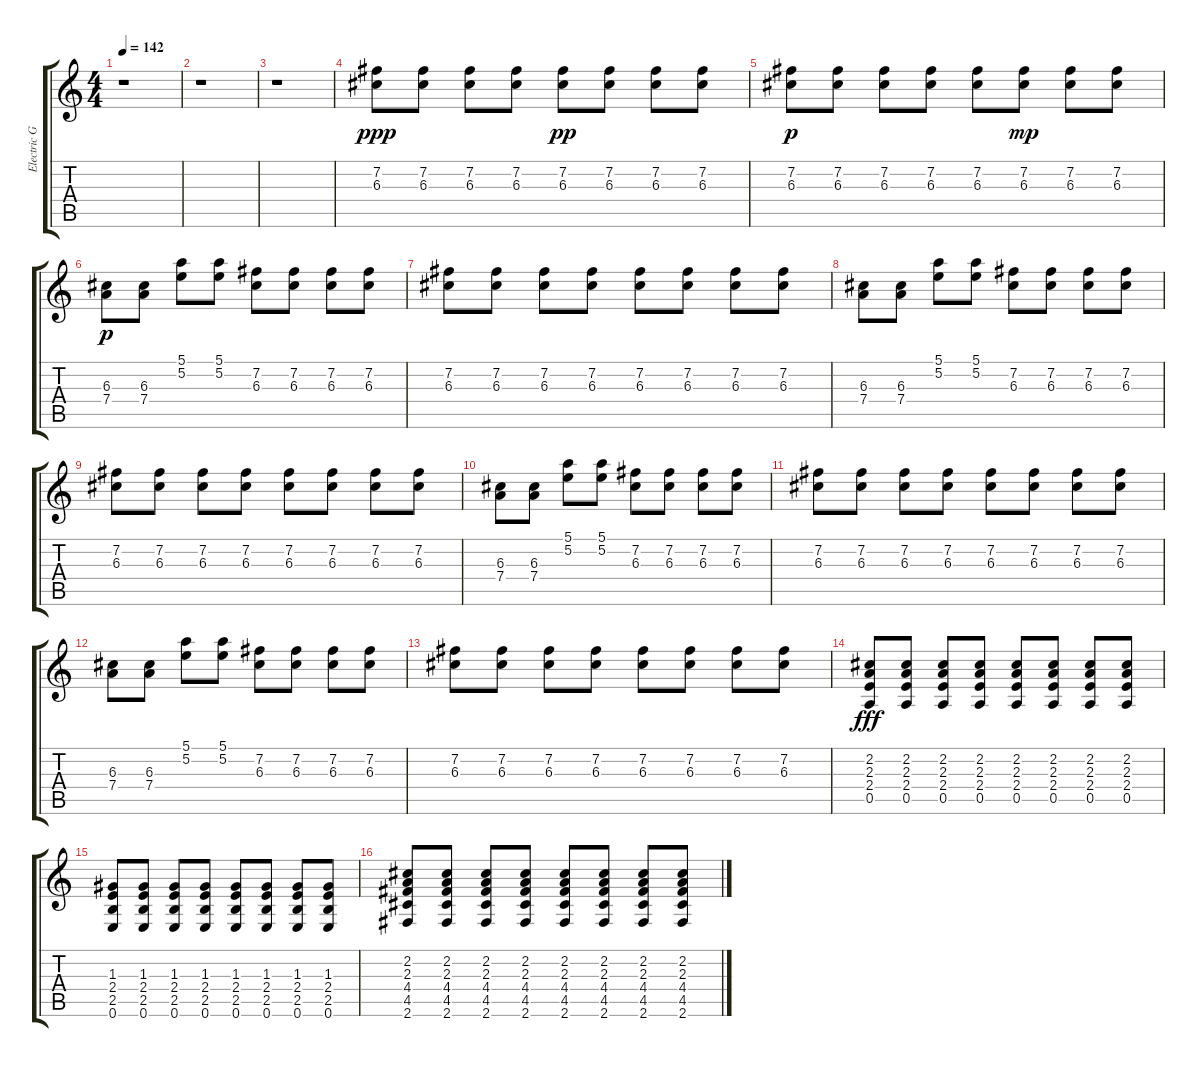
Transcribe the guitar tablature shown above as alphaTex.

\track ("Electric Guitar" "Electric G") {instrument overdrivenguitar}
\staff {score tabs}
\tuning (E4 B3 G3 D3 A2 E2) {hide}
\ts (4 4)
\tempo 142
\clef g2
\ks c
r.1{dy fff} |
r.1 |
r.1 |
(7.2 6.3).8{dy ppp} (7.2 6.3).8 (7.2 6.3).8 (7.2 6.3).8 (7.2 6.3).8{dy pp} (7.2 6.3).8 (7.2 6.3).8 (7.2 6.3).8 |
(7.2 6.3).8{dy p} (7.2 6.3).8 (7.2 6.3).8 (7.2 6.3).8 (7.2 6.3).8 (7.2 6.3).8{dy mp} (7.2 6.3).8 (7.2 6.3).8 |
(6.3 7.4).8{dy p} (6.3 7.4).8 (5.1 5.2).8 (5.1 5.2).8 (7.2 6.3).8 (7.2 6.3).8 (7.2 6.3).8 (7.2 6.3).8 |
(7.2 6.3).8 (7.2 6.3).8 (7.2 6.3).8 (7.2 6.3).8 (7.2 6.3).8 (7.2 6.3).8 (7.2 6.3).8 (7.2 6.3).8 |
(6.3 7.4).8 (6.3 7.4).8 (5.1 5.2).8 (5.1 5.2).8 (7.2 6.3).8 (7.2 6.3).8 (7.2 6.3).8 (7.2 6.3).8 |
(7.2 6.3).8 (7.2 6.3).8 (7.2 6.3).8 (7.2 6.3).8 (7.2 6.3).8 (7.2 6.3).8 (7.2 6.3).8 (7.2 6.3).8 |
(6.3 7.4).8 (6.3 7.4).8 (5.1 5.2).8 (5.1 5.2).8 (7.2 6.3).8 (7.2 6.3).8 (7.2 6.3).8 (7.2 6.3).8 |
(7.2 6.3).8 (7.2 6.3).8 (7.2 6.3).8 (7.2 6.3).8 (7.2 6.3).8 (7.2 6.3).8 (7.2 6.3).8 (7.2 6.3).8 |
(6.3 7.4).8 (6.3 7.4).8 (5.1 5.2).8 (5.1 5.2).8 (7.2 6.3).8 (7.2 6.3).8 (7.2 6.3).8 (7.2 6.3).8 |
(7.2 6.3).8 (7.2 6.3).8 (7.2 6.3).8 (7.2 6.3).8 (7.2 6.3).8 (7.2 6.3).8 (7.2 6.3).8 (7.2 6.3).8 |
(2.2 2.3 2.4 0.5).8{dy fff} (2.2 2.3 2.4 0.5).8 (2.2 2.3 2.4 0.5).8 (2.2 2.3 2.4 0.5).8 (2.2 2.3 2.4 0.5).8 (2.2 2.3 2.4 0.5).8 (2.2 2.3 2.4 0.5).8 (2.2 2.3 2.4 0.5).8 |
(1.3 2.4 2.5 0.6).8 (1.3 2.4 2.5 0.6).8 (1.3 2.4 2.5 0.6).8 (1.3 2.4 2.5 0.6).8 (1.3 2.4 2.5 0.6).8 (1.3 2.4 2.5 0.6).8 (1.3 2.4 2.5 0.6).8 (1.3 2.4 2.5 0.6).8 |
(2.2 2.3 4.4 4.5 2.6).8 (2.2 2.3 4.4 4.5 2.6).8 (2.2 2.3 4.4 4.5 2.6).8 (2.2 2.3 4.4 4.5 2.6).8 (2.2 2.3 4.4 4.5 2.6).8 (2.2 2.3 4.4 4.5 2.6).8 (2.2 2.3 4.4 4.5 2.6).8 (2.2 2.3 4.4 4.5 2.6).8
